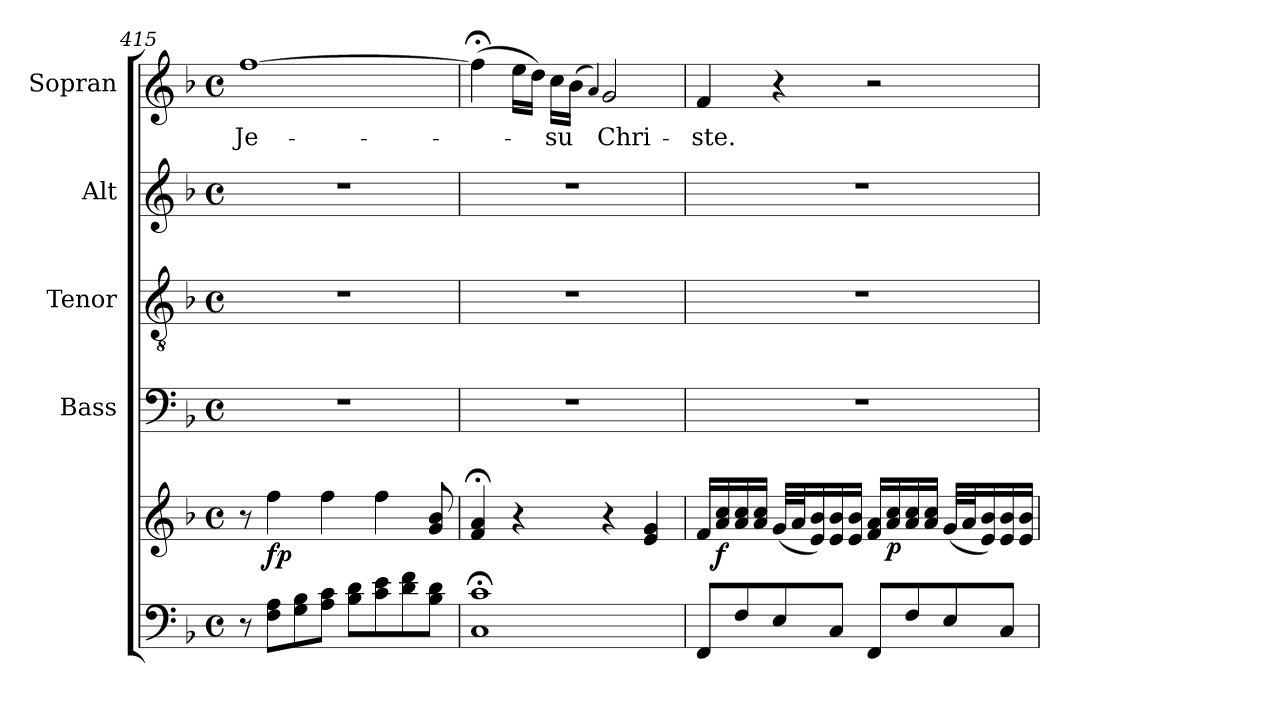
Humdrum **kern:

**kern	**kern	**dynam	**kern	**kern	**kern	**kern	**text
*part5	*part5	*part5	*part4	*part3	*part2	*part1	*part1
*staff6	*staff5	*staff5/6	*staff4	*staff3	*staff2	*staff1	*staff1
*	*	*	*I"Bass	*I"Tenor	*I"Alt	*I"Sopran	*
*	*	*	*I'B.	*I'T.	*I'A.	*I'S.	*
*clefF4	*clefG2	*	*clefF4	*clefGv2	*clefG2	*clefG2	*
*k[b-]	*k[b-]	*	*k[b-]	*k[b-]	*k[b-]	*k[b-]	*
*F:	*F:	*	*F:	*F:	*F:	*F:	*
*M4/4	*M4/4	*	*M4/4	*M4/4	*M4/4	*M4/4	*
*met(c)	*met(c)	*	*met(c)	*met(c)	*met(c)	*met(c)	*
=415	=415	=415	=415	=415	=415	=415	=415
!	!	!	!	!	!	!	!LO:LY:b
8r	8r	.	1r	1r	1r	[1ff	Je-
!	!	!LO:DY:b	!	!	!	!	!
8F\ 8A\L	4ff\	fp	.	.	.	.	.
8G\ 8B-\	.	.	.	.	.	.	.
8A\ 8c\J	4ff\	.	.	.	.	.	.
8B-\ 8d\L	.	.	.	.	.	.	.
8c\ 8e\	4ff\	.	.	.	.	.	.
8d\ 8f\	.	.	.	.	.	.	.
8B-\ 8d\J	8g/ 8b-/	.	.	.	.	.	.
=416	=416	=416	=416	=416	=416	=416	=416
1C;< 1c;<	4f/;< 4a/;<	.	1r	1r	1r	(>4ff;<\]	.
.	4r	.	.	.	.	16ee\LL	.
.	.	.	.	.	.	16dd\JJ)	.
!	!	!	!	!	!	!	!LO:LY:b
.	.	.	.	.	.	16cc\LL	-su
.	.	.	.	.	.	(>16b-\JJ	.
.	.	.	.	.	.	4qqa/)	.
!	!	!	!	!	!	!	!LO:LY:b
.	4r	.	.	.	.	2g/	Chri-
.	4e/ 4g/	.	.	.	.	.	.
=417	=417	=417	=417	=417	=417	=417	=417
!	!	!	!	!	!	!	!LO:LY:b
8FF/L	16f/LL	.	1r	1r	1r	4f/	-ste.
!	!	!LO:DY:b	!	!	!	!	!
.	16a/ 16cc/	f	.	.	.	.	.
8F/	16a/ 16cc/	.	.	.	.	.	.
.	16a/ 16cc/JJ	.	.	.	.	.	.
8E/	(<32g/LLL	.	.	.	.	4r	.
.	32a/J	.	.	.	.	.	.
.	16e/ 16b-/)	.	.	.	.	.	.
8C/J	16e/ 16b-/	.	.	.	.	.	.
.	16e/ 16b-/JJ	.	.	.	.	.	.
8FF/L	16f/ 16a/LL	.	.	.	.	2r	.
!	!	!LO:DY:b	!	!	!	!	!
.	16a/ 16cc/	p	.	.	.	.	.
8F/	16a/ 16cc/	.	.	.	.	.	.
.	16a/ 16cc/JJ	.	.	.	.	.	.
8E/	(<32g/LLL	.	.	.	.	.	.
.	32a/J	.	.	.	.	.	.
.	16e/ 16b-/)	.	.	.	.	.	.
8C/J	16e/ 16b-/	.	.	.	.	.	.
.	16e/ 16b-/JJ	.	.	.	.	.	.
=	=	=	=	=	=	=	=
*-	*-	*-	*-	*-	*-	*-	*-
